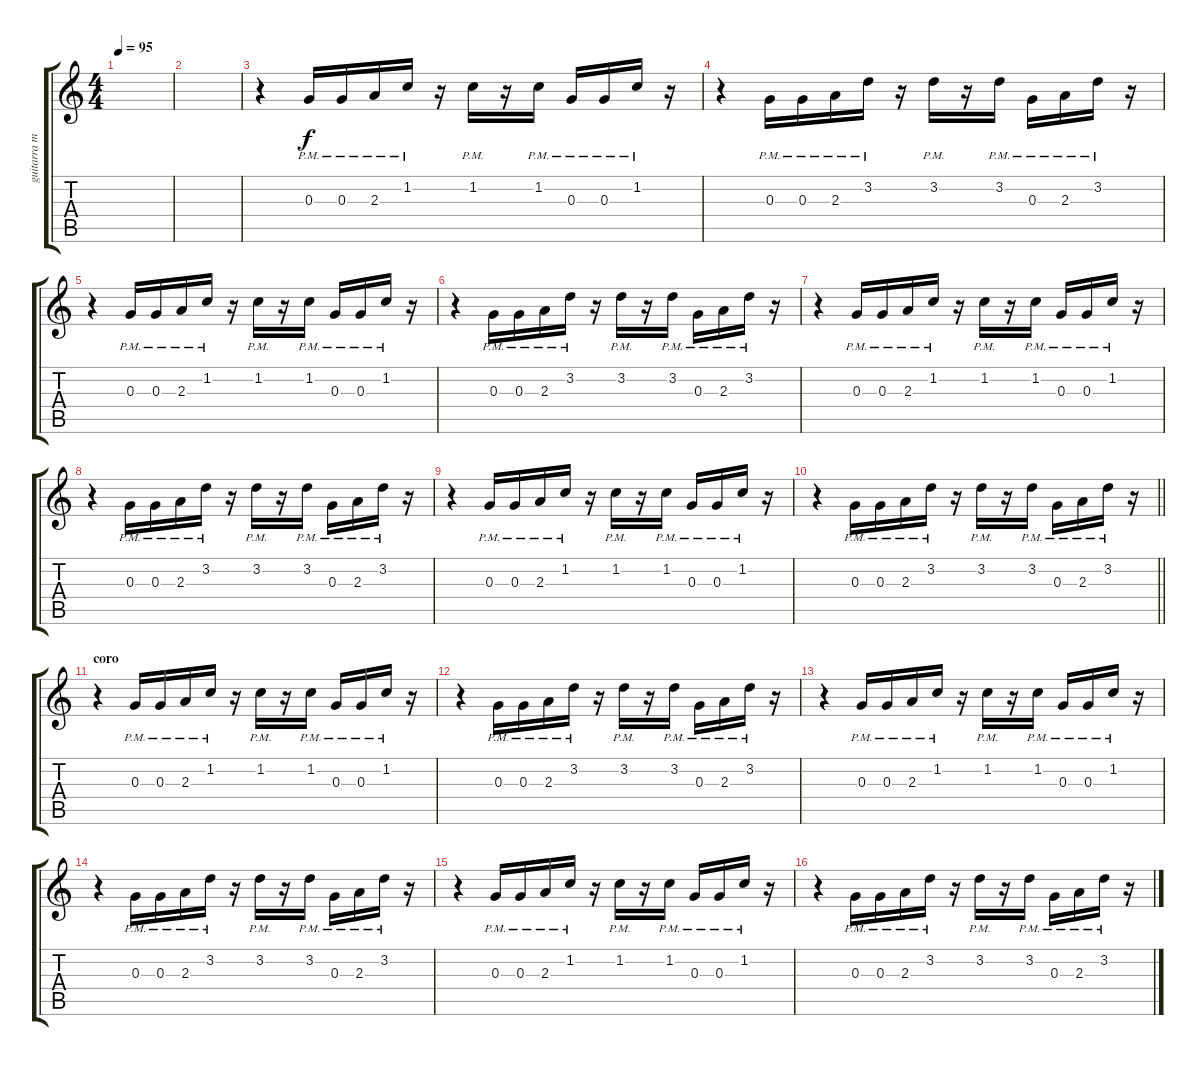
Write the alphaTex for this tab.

\track ("guitarra mute" "guitarra m") {instrument electricguitarmuted}
\staff {score tabs}
\tuning (E4 B3 G3 D3 A2 E2) {hide}
\ts (4 4)
\tempo 95
\clef g2
\ks c
|
|
r.4 0.3{pm}.16 0.3{pm}.16 2.3{pm}.16 1.2{pm}.16 r.16 1.2{pm}.16 r.16 1.2{pm}.16 0.3{pm}.16 0.3{pm}.16 1.2{pm}.16 r.16 |
r.4 0.3{pm}.16 0.3{pm}.16 2.3{pm}.16 3.2{pm}.16 r.16 3.2{pm}.16 r.16 3.2{pm}.16 0.3{pm}.16 2.3{pm}.16 3.2{pm}.16 r.16 |
r.4 0.3{pm}.16 0.3{pm}.16 2.3{pm}.16 1.2{pm}.16 r.16 1.2{pm}.16 r.16 1.2{pm}.16 0.3{pm}.16 0.3{pm}.16 1.2{pm}.16 r.16 |
r.4 0.3{pm}.16 0.3{pm}.16 2.3{pm}.16 3.2{pm}.16 r.16 3.2{pm}.16 r.16 3.2{pm}.16 0.3{pm}.16 2.3{pm}.16 3.2{pm}.16 r.16 |
r.4 0.3{pm}.16 0.3{pm}.16 2.3{pm}.16 1.2{pm}.16 r.16 1.2{pm}.16 r.16 1.2{pm}.16 0.3{pm}.16 0.3{pm}.16 1.2{pm}.16 r.16 |
r.4 0.3{pm}.16 0.3{pm}.16 2.3{pm}.16 3.2{pm}.16 r.16 3.2{pm}.16 r.16 3.2{pm}.16 0.3{pm}.16 2.3{pm}.16 3.2{pm}.16 r.16 |
r.4 0.3{pm}.16 0.3{pm}.16 2.3{pm}.16 1.2{pm}.16 r.16 1.2{pm}.16 r.16 1.2{pm}.16 0.3{pm}.16 0.3{pm}.16 1.2{pm}.16 r.16 |
\barLineRight lightlight
r.4 0.3{pm}.16 0.3{pm}.16 2.3{pm}.16 3.2{pm}.16 r.16 3.2{pm}.16 r.16 3.2{pm}.16 0.3{pm}.16 2.3{pm}.16 3.2{pm}.16 r.16 |
\section ("" "coro")
r.4 0.3{pm}.16 0.3{pm}.16 2.3{pm}.16 1.2{pm}.16 r.16 1.2{pm}.16 r.16 1.2{pm}.16 0.3{pm}.16 0.3{pm}.16 1.2{pm}.16 r.16 |
r.4 0.3{pm}.16 0.3{pm}.16 2.3{pm}.16 3.2{pm}.16 r.16 3.2{pm}.16 r.16 3.2{pm}.16 0.3{pm}.16 2.3{pm}.16 3.2{pm}.16 r.16 |
r.4 0.3{pm}.16 0.3{pm}.16 2.3{pm}.16 1.2{pm}.16 r.16 1.2{pm}.16 r.16 1.2{pm}.16 0.3{pm}.16 0.3{pm}.16 1.2{pm}.16 r.16 |
r.4 0.3{pm}.16 0.3{pm}.16 2.3{pm}.16 3.2{pm}.16 r.16 3.2{pm}.16 r.16 3.2{pm}.16 0.3{pm}.16 2.3{pm}.16 3.2{pm}.16 r.16 |
r.4 0.3{pm}.16 0.3{pm}.16 2.3{pm}.16 1.2{pm}.16 r.16 1.2{pm}.16 r.16 1.2{pm}.16 0.3{pm}.16 0.3{pm}.16 1.2{pm}.16 r.16 |
r.4 0.3{pm}.16 0.3{pm}.16 2.3{pm}.16 3.2{pm}.16 r.16 3.2{pm}.16 r.16 3.2{pm}.16 0.3{pm}.16 2.3{pm}.16 3.2{pm}.16 r.16
